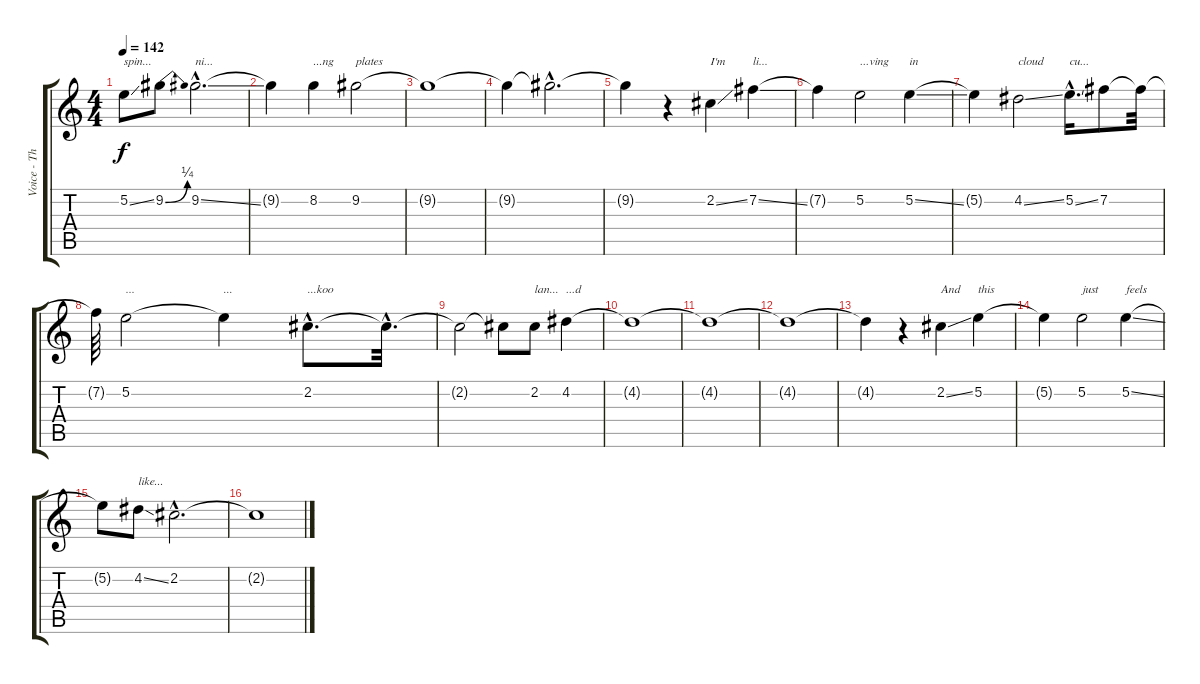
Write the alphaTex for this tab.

\track ("Voice - Thom Yorke" "Voice - Th") {instrument acousticguitarnylon}
\staff {score tabs}
\tuning (E4 B3 G3 D3 A2 E2) {hide}
\ts (4 4)
\tempo 142
\clef g2
\ks c
5.2{ss}.8{txt "spin..." dy f} 9.2{be (bend 0 0 60 1)}.8 9.2{ss hac}.2{d txt "ni..."} |
9.2{t}.4 8.2.4{txt "...ng"} 9.2.2{txt "plates"} |
9.2{t}.1 |
9.2{t}.4 9.2{hac t}.2{d} |
9.2{t}.4 r.4 2.2{ss}.4{txt "I'm"} 7.2{ss}.4{txt "li..."} |
7.2{t}.4 5.2.2{txt "...ving"} 5.2{ss}.4{txt "in"} |
5.2{t}.4 4.2{ss}.2{txt "cloud"} 5.2{ss hac}.16{d txt "cu..."} 7.2.8 7.2{t}.32 |
7.2{t}.64 5.2.2{txt "..."} 5.2{t}.4{txt "..."} 2.2{hac}.8{d txt "...koo"} 2.2{hac t}.32{d} |
2.2{t}.2 2.2{t}.8 2.2.8{txt "lan..."} 4.2.4{txt "...d"} |
4.2{t}.1 |
4.2{t}.1 |
4.2{t}.1 |
4.2{t}.4 r.4 2.2{ss}.4{txt "And"} 5.2.4{txt "this"} |
5.2{t}.4 5.2.2{txt "just"} 5.2{ss}.4{txt "feels"} |
5.2{t}.8 4.2{ss}.8{txt "like..."} 2.2{hac}.2{d} |
2.2{t}.1
